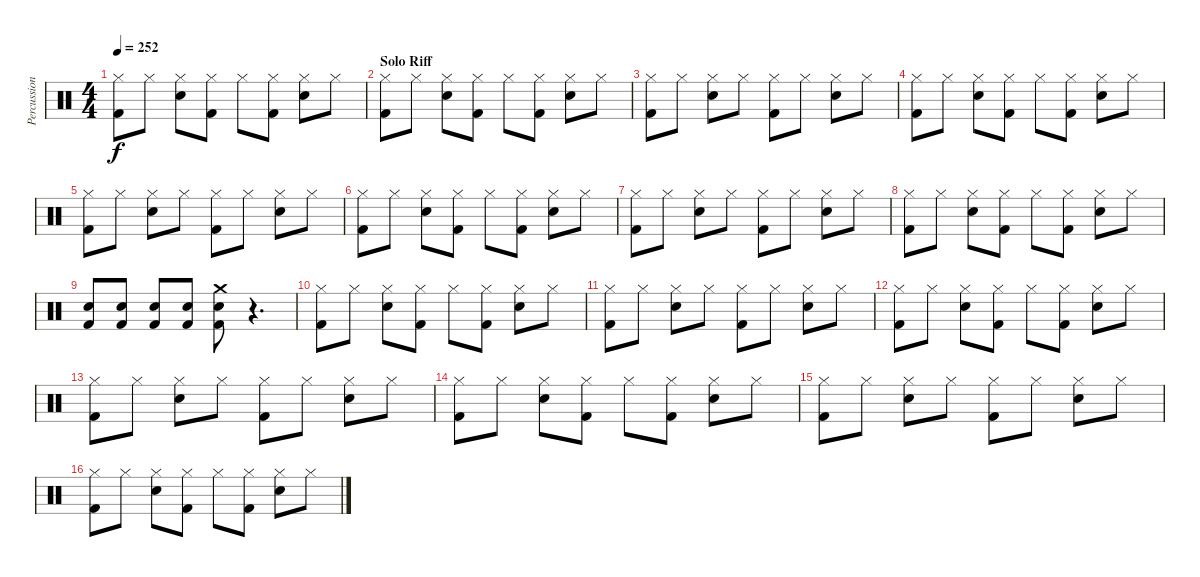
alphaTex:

\track ("Percussion" "Percussion") {instrument percussion}
\staff {score}
\articulation defaults
\ts (4 4)
\tempo 252
\clef neutral
\ks c
("Kick (hit) 2" "Hi-Hat (closed)").8{dy f} "Hi-Hat (closed)".8 ("Snare (hit) 2" "Hi-Hat (closed)").8 ("Kick (hit) 2" "Hi-Hat (closed)").8 "Hi-Hat (closed)".8 ("Kick (hit) 2" "Hi-Hat (closed)").8 ("Snare (hit) 2" "Hi-Hat (closed)").8 "Hi-Hat (closed)".8 |
\section ("" "Solo Riff")
("Kick (hit) 2" "Hi-Hat (closed)").8 "Hi-Hat (closed)".8 ("Snare (hit) 2" "Hi-Hat (closed)").8 ("Kick (hit) 2" "Hi-Hat (closed)").8 "Hi-Hat (closed)".8 ("Kick (hit) 2" "Hi-Hat (closed)").8 ("Snare (hit) 2" "Hi-Hat (closed)").8 "Hi-Hat (closed)".8 |
("Kick (hit) 2" "Hi-Hat (closed)").8 "Hi-Hat (closed)".8 ("Snare (hit) 2" "Hi-Hat (closed)").8 "Hi-Hat (closed)".8 ("Kick (hit) 2" "Hi-Hat (closed)").8 "Hi-Hat (closed)".8 ("Snare (hit) 2" "Hi-Hat (closed)").8 "Hi-Hat (closed)".8 |
("Kick (hit) 2" "Hi-Hat (closed)").8 "Hi-Hat (closed)".8 ("Snare (hit) 2" "Hi-Hat (closed)").8 ("Kick (hit) 2" "Hi-Hat (closed)").8 "Hi-Hat (closed)".8 ("Kick (hit) 2" "Hi-Hat (closed)").8 ("Snare (hit) 2" "Hi-Hat (closed)").8 "Hi-Hat (closed)".8 |
("Kick (hit) 2" "Hi-Hat (closed)").8 "Hi-Hat (closed)".8 ("Snare (hit) 2" "Hi-Hat (closed)").8 "Hi-Hat (closed)".8 ("Kick (hit) 2" "Hi-Hat (closed)").8 "Hi-Hat (closed)".8 ("Snare (hit) 2" "Hi-Hat (closed)").8 "Hi-Hat (closed)".8 |
("Kick (hit) 2" "Hi-Hat (closed)").8 "Hi-Hat (closed)".8 ("Snare (hit) 2" "Hi-Hat (closed)").8 ("Kick (hit) 2" "Hi-Hat (closed)").8 "Hi-Hat (closed)".8 ("Kick (hit) 2" "Hi-Hat (closed)").8 ("Snare (hit) 2" "Hi-Hat (closed)").8 "Hi-Hat (closed)".8 |
("Kick (hit) 2" "Hi-Hat (closed)").8 "Hi-Hat (closed)".8 ("Snare (hit) 2" "Hi-Hat (closed)").8 "Hi-Hat (closed)".8 ("Kick (hit) 2" "Hi-Hat (closed)").8 "Hi-Hat (closed)".8 ("Snare (hit) 2" "Hi-Hat (closed)").8 "Hi-Hat (closed)".8 |
("Kick (hit) 2" "Hi-Hat (closed)").8 "Hi-Hat (closed)".8 ("Snare (hit) 2" "Hi-Hat (closed)").8 ("Kick (hit) 2" "Hi-Hat (closed)").8 "Hi-Hat (closed)".8 ("Kick (hit) 2" "Hi-Hat (closed)").8 ("Snare (hit) 2" "Hi-Hat (closed)").8 "Hi-Hat (closed)".8 |
("Kick (hit) 2" "Snare (hit) 2").8 ("Kick (hit) 2" "Snare (hit) 2").8 ("Kick (hit) 2" "Snare (hit) 2").8 ("Kick (hit) 2" "Snare (hit) 2").8 ("Kick (hit) 2" "Snare (hit) 2" "Crash medium (hit)").8 r.4{d} |
("Kick (hit) 2" "Hi-Hat (closed)").8 "Hi-Hat (closed)".8 ("Snare (hit) 2" "Hi-Hat (closed)").8 ("Kick (hit) 2" "Hi-Hat (closed)").8 "Hi-Hat (closed)".8 ("Kick (hit) 2" "Hi-Hat (closed)").8 ("Snare (hit) 2" "Hi-Hat (closed)").8 "Hi-Hat (closed)".8 |
("Kick (hit) 2" "Hi-Hat (closed)").8 "Hi-Hat (closed)".8 ("Snare (hit) 2" "Hi-Hat (closed)").8 "Hi-Hat (closed)".8 ("Kick (hit) 2" "Hi-Hat (closed)").8 "Hi-Hat (closed)".8 ("Snare (hit) 2" "Hi-Hat (closed)").8 "Hi-Hat (closed)".8 |
("Kick (hit) 2" "Hi-Hat (closed)").8 "Hi-Hat (closed)".8 ("Snare (hit) 2" "Hi-Hat (closed)").8 ("Kick (hit) 2" "Hi-Hat (closed)").8 "Hi-Hat (closed)".8 ("Kick (hit) 2" "Hi-Hat (closed)").8 ("Snare (hit) 2" "Hi-Hat (closed)").8 "Hi-Hat (closed)".8 |
("Kick (hit) 2" "Hi-Hat (closed)").8 "Hi-Hat (closed)".8 ("Snare (hit) 2" "Hi-Hat (closed)").8 "Hi-Hat (closed)".8 ("Kick (hit) 2" "Hi-Hat (closed)").8 "Hi-Hat (closed)".8 ("Snare (hit) 2" "Hi-Hat (closed)").8 "Hi-Hat (closed)".8 |
("Kick (hit) 2" "Hi-Hat (closed)").8 "Hi-Hat (closed)".8 ("Snare (hit) 2" "Hi-Hat (closed)").8 ("Kick (hit) 2" "Hi-Hat (closed)").8 "Hi-Hat (closed)".8 ("Kick (hit) 2" "Hi-Hat (closed)").8 ("Snare (hit) 2" "Hi-Hat (closed)").8 "Hi-Hat (closed)".8 |
("Kick (hit) 2" "Hi-Hat (closed)").8 "Hi-Hat (closed)".8 ("Snare (hit) 2" "Hi-Hat (closed)").8 "Hi-Hat (closed)".8 ("Kick (hit) 2" "Hi-Hat (closed)").8 "Hi-Hat (closed)".8 ("Snare (hit) 2" "Hi-Hat (closed)").8 "Hi-Hat (closed)".8 |
("Kick (hit) 2" "Hi-Hat (closed)").8 "Hi-Hat (closed)".8 ("Snare (hit) 2" "Hi-Hat (closed)").8 ("Kick (hit) 2" "Hi-Hat (closed)").8 "Hi-Hat (closed)".8 ("Kick (hit) 2" "Hi-Hat (closed)").8 ("Snare (hit) 2" "Hi-Hat (closed)").8 "Hi-Hat (closed)".8
